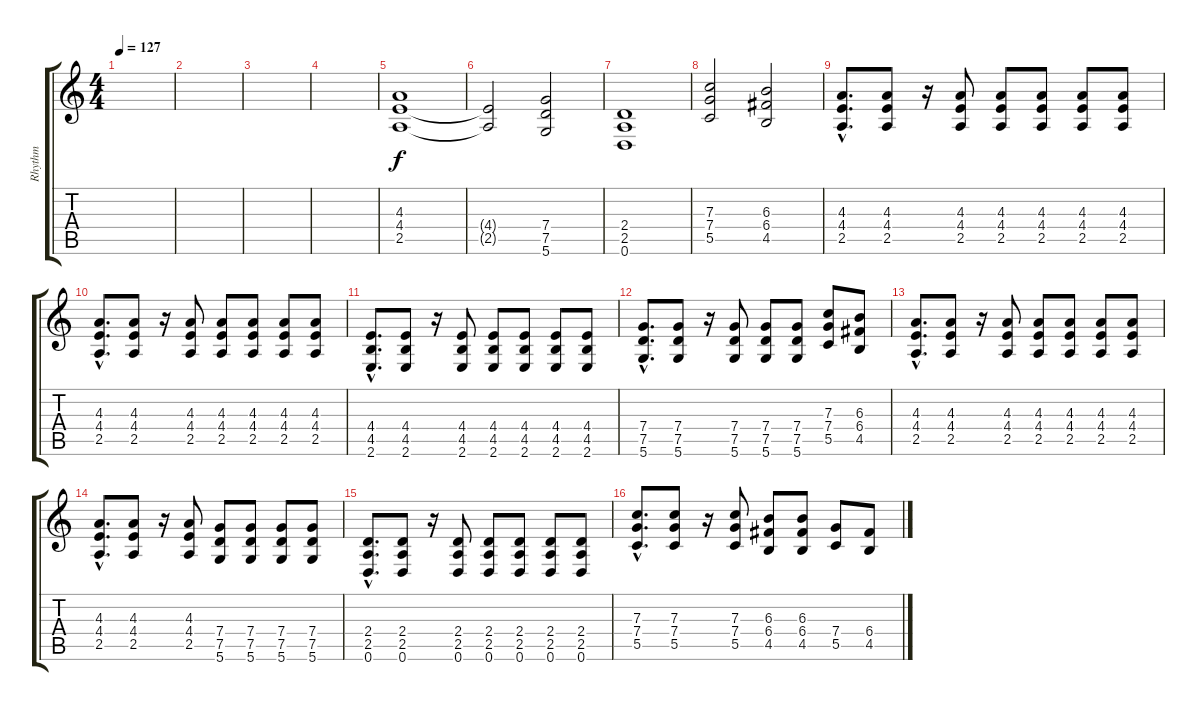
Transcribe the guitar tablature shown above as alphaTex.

\track ("Rhythm " "Rhythm ") {instrument distortionguitar}
\staff {score tabs}
\tuning (D4 A3 F3 C3 G2 D2) {hide}
\ts (4 4)
\tempo 127
\clef g2
\ks c
|
|
|
|
(4.3 4.4 2.5).1 |
(4.4{t} 2.5{t}).2 (7.4 7.5 5.6).2 |
(2.4 2.5 0.6).1 |
(7.3 7.4 5.5).2 (6.3 6.4 4.5).2 |
(4.3{hac} 4.4{hac} 2.5{hac}).8{d} (4.3 4.4 2.5).8 r.16 (4.3 4.4 2.5).8 (4.3 4.4 2.5).8 (4.3 4.4 2.5).8 (4.3 4.4 2.5).8 (4.3 4.4 2.5).8 |
(4.3{hac} 4.4{hac} 2.5{hac}).8{d} (4.3 4.4 2.5).8 r.16 (4.3 4.4 2.5).8 (4.3 4.4 2.5).8 (4.3 4.4 2.5).8 (4.3 4.4 2.5).8 (4.3 4.4 2.5).8 |
(4.4{hac} 4.5{hac} 2.6{hac}).8{d} (4.4 4.5 2.6).8 r.16 (4.4 4.5 2.6).8 (4.4 4.5 2.6).8 (4.4 4.5 2.6).8 (4.4 4.5 2.6).8 (4.4 4.5 2.6).8 |
(7.4{hac} 7.5{hac} 5.6{hac}).8{d} (7.4 7.5 5.6).8 r.16 (7.4 7.5 5.6).8 (7.4 7.5 5.6).8 (7.4 7.5 5.6).8 (7.3 7.4 5.5).8 (6.3 6.4 4.5).8 |
(4.3{hac} 4.4{hac} 2.5{hac}).8{d} (4.3 4.4 2.5).8 r.16 (4.3 4.4 2.5).8 (4.3 4.4 2.5).8 (4.3 4.4 2.5).8 (4.3 4.4 2.5).8 (4.3 4.4 2.5).8 |
(4.3{hac} 4.4{hac} 2.5{hac}).8{d} (4.3 4.4 2.5).8 r.16 (4.3 4.4 2.5).8 (7.4 7.5 5.6).8 (7.4 7.5 5.6).8 (7.4 7.5 5.6).8 (7.4 7.5 5.6).8 |
(2.4{hac} 2.5{hac} 0.6{hac}).8{d} (2.4 2.5 0.6).8 r.16 (2.4 2.5 0.6).8 (2.4 2.5 0.6).8 (2.4 2.5 0.6).8 (2.4 2.5 0.6).8 (2.4 2.5 0.6).8 |
(7.3{hac} 7.4{hac} 5.5{hac}).8{d} (7.3 7.4 5.5).8 r.16 (7.3 7.4 5.5).8 (6.3 6.4 4.5).8 (6.3 6.4 4.5).8 (7.4 5.5).8 (6.4 4.5).8
